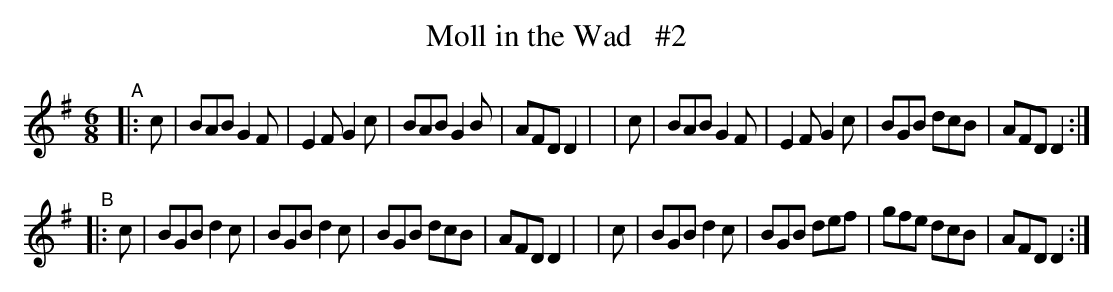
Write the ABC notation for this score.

X:1
T: Moll in the Wad   #2
M: 6/8
L: 1/8
K: Dmix
"^A"\
|: c | BAB G2F | E2F G2c | BAB G2B | AFD D2 |\
|  c | BAB G2F | E2F G2c | BGB dcB | AFD D2 :|
"^B"\
|: c | BGB d2c | BGB d2c | BGB dcB | AFD D2 |\
|  c | BGB d2c | BGB def | gfe dcB | AFD D2 :|
